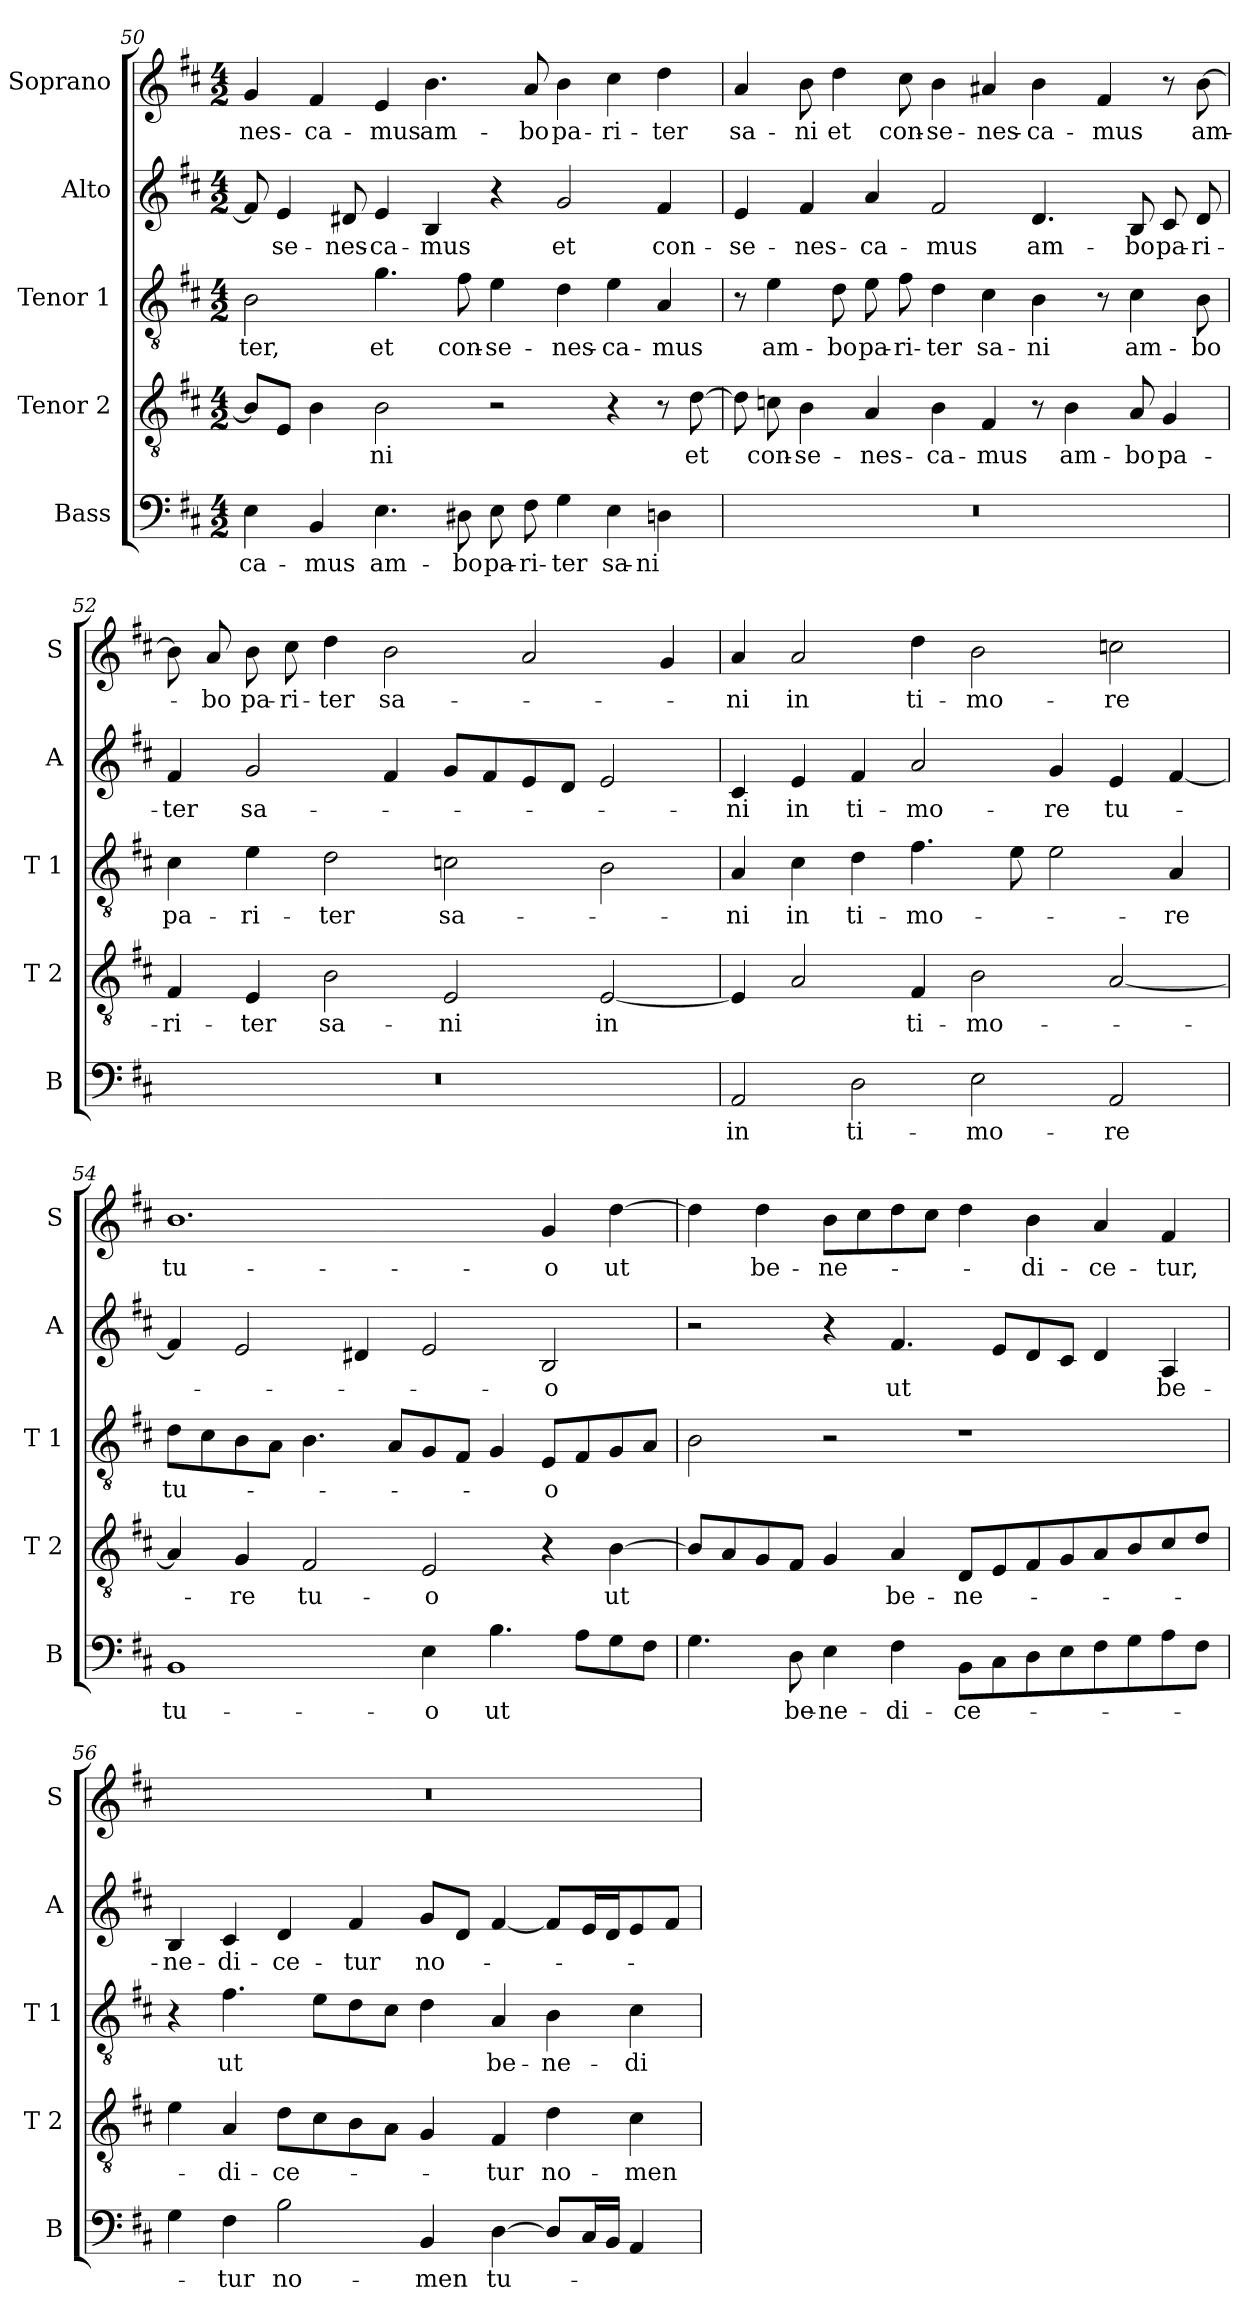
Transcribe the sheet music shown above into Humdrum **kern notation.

**kern	**text	**kern	**text	**kern	**text	**kern	**text	**kern	**text
*part5	*part5	*part4	*part4	*part3	*part3	*part2	*part2	*part1	*part1
*staff5	*staff5	*staff4	*staff4	*staff3	*staff3	*staff2	*staff2	*staff1	*staff1
*I"Bass	*	*I"Tenor 2	*	*I"Tenor 1	*	*I"Alto	*	*I"Soprano	*
*I'B	*	*I'T 2	*	*I'T 1	*	*I'A	*	*I'S	*
*clefF4	*	*clefGv2	*	*clefGv2	*	*clefG2	*	*clefG2	*
*k[f#c#]	*	*k[f#c#]	*	*k[f#c#]	*	*k[f#c#]	*	*k[f#c#]	*
*D:	*	*D:	*	*D:	*	*D:	*	*D:	*
*M4/2	*	*M4/2	*	*M4/2	*	*M4/2	*	*M4/2	*
=50	=50	=50	=50	=50	=50	=50	=50	=50	=50
!	!LO:LY:b	!	!	!	!LO:LY:b	!	!	!	!LO:LY:b
4E\	-ca-	8B/L]	.	2B\	-ter,	8f#/]	.	4g/	-nes-
!	!	!	!	!	!	!	!LO:LY:b	!	!
.	.	8E/J	.	.	.	4e/	-se-	.	.
!	!LO:LY:b	!	!	!	!	!	!	!	!LO:LY:b
4BB/	-mus	4B\	.	.	.	.	.	4f#/	-ca-
!	!	!	!	!	!	!	!LO:LY:b	!	!
.	.	.	.	.	.	8d#X/	-nes-	.	.
!	!LO:LY:b	!	!LO:LY:b	!	!LO:LY:b	!	!LO:LY:b	!	!LO:LY:b
4.E\	am-	2B\	-ni	4.g\	et	4e/	-ca-	4e/	-mus
!	!	!	!	!	!	!	!LO:LY:b	!	!LO:LY:b
.	.	.	.	.	.	4B/	-mus	4.b\	am-
!	!LO:LY:b	!	!	!	!LO:LY:b	!	!	!	!
8D#X\	-bo	.	.	8f#\	con-	.	.	.	.
!	!LO:LY:b	!	!	!	!LO:LY:b	!	!	!	!
8E\	pa-	2r	.	4e\	-se-	4r	.	.	.
!	!LO:LY:b	!	!	!	!	!	!	!	!LO:LY:b
8F#\	-ri-	.	.	.	.	.	.	8a/	-bo
!	!LO:LY:b	!	!	!	!LO:LY:b	!	!LO:LY:b	!	!LO:LY:b
4G\	-ter	.	.	4d\	-nes-	2g/	et	4b\	pa-
!	!LO:LY:b	!	!	!	!LO:LY:b	!	!	!	!LO:LY:b
4E\	sa-	4r	.	4e\	-ca-	.	.	4cc#\	-ri-
!	!LO:LY:b	!	!	!	!LO:LY:b	!	!LO:LY:b	!	!LO:LY:b
4Dn\	-ni	8r	.	4A/	-mus	4f#/	con-	4dd\	-ter
!	!	!	!LO:LY:b	!	!	!	!	!	!
.	.	[8d\	et	.	.	.	.	.	.
=51	=51	=51	=51	=51	=51	=51	=51	=51	=51
!	!	!	!	!	!	!	!LO:LY:b	!	!LO:LY:b
0r	.	8d\]	.	8r	.	4e/	-se-	4a/	sa-
!	!	!	!LO:LY:b	!	!LO:LY:b	!	!	!	!
.	.	8cn\	con-	4e\	am-	.	.	.	.
!	!	!	!LO:LY:b	!	!	!	!LO:LY:b	!	!LO:LY:b
.	.	4B\	-se-	.	.	4f#/	-nes-	8b\	-ni
!	!	!	!	!	!LO:LY:b	!	!	!	!LO:LY:b
.	.	.	.	8d\	-bo	.	.	4dd\	et
!	!	!	!LO:LY:b	!	!LO:LY:b	!	!LO:LY:b	!	!
.	.	4A/	-nes-	8e\	pa-	4a/	-ca-	.	.
!	!	!	!	!	!LO:LY:b	!	!	!	!LO:LY:b
.	.	.	.	8f#\	-ri-	.	.	8cc#\	con-
!	!	!	!LO:LY:b	!	!LO:LY:b	!	!LO:LY:b	!	!LO:LY:b
.	.	4B\	-ca-	4d\	-ter	2f#/	-mus	4b\	-se-
!	!	!	!LO:LY:b	!	!LO:LY:b	!	!	!	!LO:LY:b
.	.	4F#/	-mus	4c#\	sa-	.	.	4a#X/	-nes-
!	!	!	!	!	!LO:LY:b	!	!LO:LY:b	!	!LO:LY:b
.	.	8r	.	4B\	-ni	4.d/	am-	4b\	-ca-
!	!	!	!LO:LY:b	!	!	!	!	!	!
.	.	4B\	am-	.	.	.	.	.	.
!	!	!	!	!	!	!	!	!	!LO:LY:b
.	.	.	.	8r	.	.	.	4f#/	-mus
!	!	!	!LO:LY:b	!	!LO:LY:b	!	!LO:LY:b	!	!
.	.	8A/	-bo	4c#\	am-	8B/	-bo	.	.
!	!	!	!LO:LY:b	!	!	!	!LO:LY:b	!	!
.	.	4G/	pa-	.	.	8c#/	pa-	8r	.
!	!	!	!	!	!LO:LY:b	!	!LO:LY:b	!	!LO:LY:b
.	.	.	.	8B\	-bo	8d/	-ri-	[8b\	am-
!!LO:PB:g=z
=52	=52	=52	=52	=52	=52	=52	=52	=52	=52
!	!	!	!LO:LY:b	!	!LO:LY:b	!	!LO:LY:b	!	!
0r	.	4F#/	-ri-	4c#\	pa-	4f#/	-ter	8b\]	.
!	!	!	!	!	!	!	!	!	!LO:LY:b
.	.	.	.	.	.	.	.	8a/	-bo
!	!	!	!LO:LY:b	!	!LO:LY:b	!	!LO:LY:b	!	!LO:LY:b
.	.	4E/	-ter	4e\	-ri-	2g/	sa-	8b\	pa-
!	!	!	!	!	!	!	!	!	!LO:LY:b
.	.	.	.	.	.	.	.	8cc#\	-ri-
!	!	!	!LO:LY:b	!	!LO:LY:b	!	!	!	!LO:LY:b
.	.	2B\	sa-	2d\	-ter	.	.	4dd\	-ter
!	!	!	!	!	!	!	!	!	!LO:LY:b
.	.	.	.	.	.	4f#/	.	2b\	sa-
!	!	!	!LO:LY:b	!	!LO:LY:b	!	!	!	!
.	.	2E/	-ni	2cn\	sa-	8g/L	.	.	.
.	.	.	.	.	.	8f#/	.	.	.
.	.	.	.	.	.	8e/	.	2a/	.
.	.	.	.	.	.	8d/J	.	.	.
!	!	!	!LO:LY:b	!	!	!	!	!	!
.	.	[2E/	in	2B\	.	2e/	.	.	.
.	.	.	.	.	.	.	.	4g/	.
=53	=53	=53	=53	=53	=53	=53	=53	=53	=53
!	!LO:LY:b	!	!	!	!LO:LY:b	!	!LO:LY:b	!	!LO:LY:b
2AA/	in	4E/]	.	4A/	-ni	4c#/	-ni	4a/	-ni
!	!	!	!	!	!LO:LY:b	!	!LO:LY:b	!	!LO:LY:b
.	.	2A/	.	4c#\	in	4e/	in	2a/	in
!	!LO:LY:b	!	!	!	!LO:LY:b	!	!LO:LY:b	!	!
2D\	ti-	.	.	4d\	ti-	4f#/	ti-	.	.
!	!	!	!LO:LY:b	!	!LO:LY:b	!	!LO:LY:b	!	!LO:LY:b
.	.	4F#/	ti-	4.f#\	-mo-	2a/	-mo-	4dd\	ti-
!	!LO:LY:b	!	!LO:LY:b	!	!	!	!	!	!LO:LY:b
2E\	-mo-	2B\	-mo-	.	.	.	.	2b\	-mo-
.	.	.	.	8e\	.	.	.	.	.
!	!	!	!	!	!	!	!LO:LY:b	!	!
.	.	.	.	2e\	.	4g/	-re	.	.
!	!LO:LY:b	!	!	!	!	!	!LO:LY:b	!	!LO:LY:b
2AA/	-re	[2A/	.	.	.	4e/	tu-	2ccn\	-re
!	!	!	!	!	!LO:LY:b	!	!	!	!
.	.	.	.	4A/	-re	[4f#/	.	.	.
=54	=54	=54	=54	=54	=54	=54	=54	=54	=54
!	!LO:LY:b	!	!	!	!LO:LY:b	!	!	!	!LO:LY:b
1BB	tu-	4A/]	.	8d\L	tu-	4f#/]	.	1.b	tu-
.	.	.	.	8c#\	.	.	.	.	.
!	!	!	!LO:LY:b	!	!	!	!	!	!
.	.	4G/	-re	8B\	.	2e/	.	.	.
.	.	.	.	8A\J	.	.	.	.	.
!	!	!	!LO:LY:b	!	!	!	!	!	!
.	.	2F#/	tu-	4.B\	.	.	.	.	.
.	.	.	.	.	.	4d#X/	.	.	.
.	.	.	.	8A/L	.	.	.	.	.
!	!LO:LY:b	!	!LO:LY:b	!	!	!	!	!	!
4E\	-o	2E/	-o	8G/	.	2e/	.	.	.
.	.	.	.	8F#/J	.	.	.	.	.
!	!LO:LY:b	!	!	!	!	!	!	!	!
4.B\	ut	.	.	4G/	.	.	.	.	.
!	!	!	!	!	!LO:LY:b	!	!LO:LY:b	!	!LO:LY:b
.	.	4r	.	8E/L	-o	2B/	-o	4g/	-o
8A\L	.	.	.	8F#/	.	.	.	.	.
!	!	!	!LO:LY:b	!	!	!	!	!	!LO:LY:b
8G\	.	[4B\	ut	8G/	.	.	.	[4dd\	ut
8F#\J	.	.	.	8A/J	.	.	.	.	.
!!LO:LB:g=z
=55	=55	=55	=55	=55	=55	=55	=55	=55	=55
4.G\	.	8B/L]	.	2B\	.	2r	.	4dd\]	.
.	.	8A/	.	.	.	.	.	.	.
!	!	!	!	!	!	!	!	!	!LO:LY:b
.	.	8G/	.	.	.	.	.	4dd\	be-
!	!LO:LY:b	!	!	!	!	!	!	!	!
8D\	be-	8F#/J	.	.	.	.	.	.	.
!	!LO:LY:b	!	!	!	!	!	!	!	!LO:LY:b
4E\	-ne-	4G/	.	2r	.	4r	.	8b\L	-ne-
.	.	.	.	.	.	.	.	8cc#\	.
!	!LO:LY:b	!	!LO:LY:b	!	!	!	!LO:LY:b	!	!
4F#\	-di-	4A/	be-	.	.	4.f#/	ut	8dd\	.
.	.	.	.	.	.	.	.	8cc#\J	.
!	!LO:LY:b	!	!LO:LY:b	!	!	!	!	!	!
8BB\L	-ce-	8D/L	-ne-	1r	.	.	.	4dd\	.
8C#\	.	8E/	.	.	.	8e/L	.	.	.
!	!	!	!	!	!	!	!	!	!LO:LY:b
8D\	.	8F#/	.	.	.	8d/	.	4b\	-di-
8E\	.	8G/	.	.	.	8c#/J	.	.	.
!	!	!	!	!	!	!	!	!	!LO:LY:b
8F#\	.	8A/	.	.	.	4d/	.	4a/	-ce-
8G\	.	8B/	.	.	.	.	.	.	.
!	!	!	!	!	!	!	!LO:LY:b	!	!LO:LY:b
8A\	.	8c#/	.	.	.	4A/	be-	4f#/	-tur,
8F#\J	.	8d/J	.	.	.	.	.	.	.
=56	=56	=56	=56	=56	=56	=56	=56	=56	=56
!	!	!	!	!	!	!	!LO:LY:b	!	!
4G\	.	4e\	.	4r	.	4B/	-ne-	0r	.
!	!LO:LY:b	!	!LO:LY:b	!	!LO:LY:b	!	!LO:LY:b	!	!
4F#\	-tur	4A/	-di-	4.f#\	ut	4c#/	-di-	.	.
!	!LO:LY:b	!	!LO:LY:b	!	!	!	!LO:LY:b	!	!
2B\	no-	8d\L	-ce-	.	.	4d/	-ce-	.	.
.	.	8c#\	.	8e\L	.	.	.	.	.
!	!	!	!	!	!	!	!LO:LY:b	!	!
.	.	8B\	.	8d\	.	4f#/	-tur	.	.
.	.	8A\J	.	8c#\J	.	.	.	.	.
!	!LO:LY:b	!	!	!	!	!	!LO:LY:b	!	!
4BB/	-men	4G/	.	4d\	.	8g/L	no-	.	.
.	.	.	.	.	.	8d/J	.	.	.
!	!LO:LY:b	!	!LO:LY:b	!	!LO:LY:b	!	!	!	!
[4D\	tu-	4F#/	-tur	4A/	be-	[4f#/	.	.	.
!	!	!	!LO:LY:b	!	!LO:LY:b	!	!	!	!
8D/L]	.	4d\	no-	4B\	-ne-	8f#/L]	.	.	.
16C#/L	.	.	.	.	.	16e/L	.	.	.
16BB/JJ	.	.	.	.	.	16d/J	.	.	.
!	!	!	!LO:LY:b	!	!LO:LY:b	!	!	!	!
4AA/	.	4c#\	-men	4c#\	-di-	8e/	.	.	.
.	.	.	.	.	.	8f#/J	.	.	.
=	=	=	=	=	=	=	=	=	=
*-	*-	*-	*-	*-	*-	*-	*-	*-	*-
